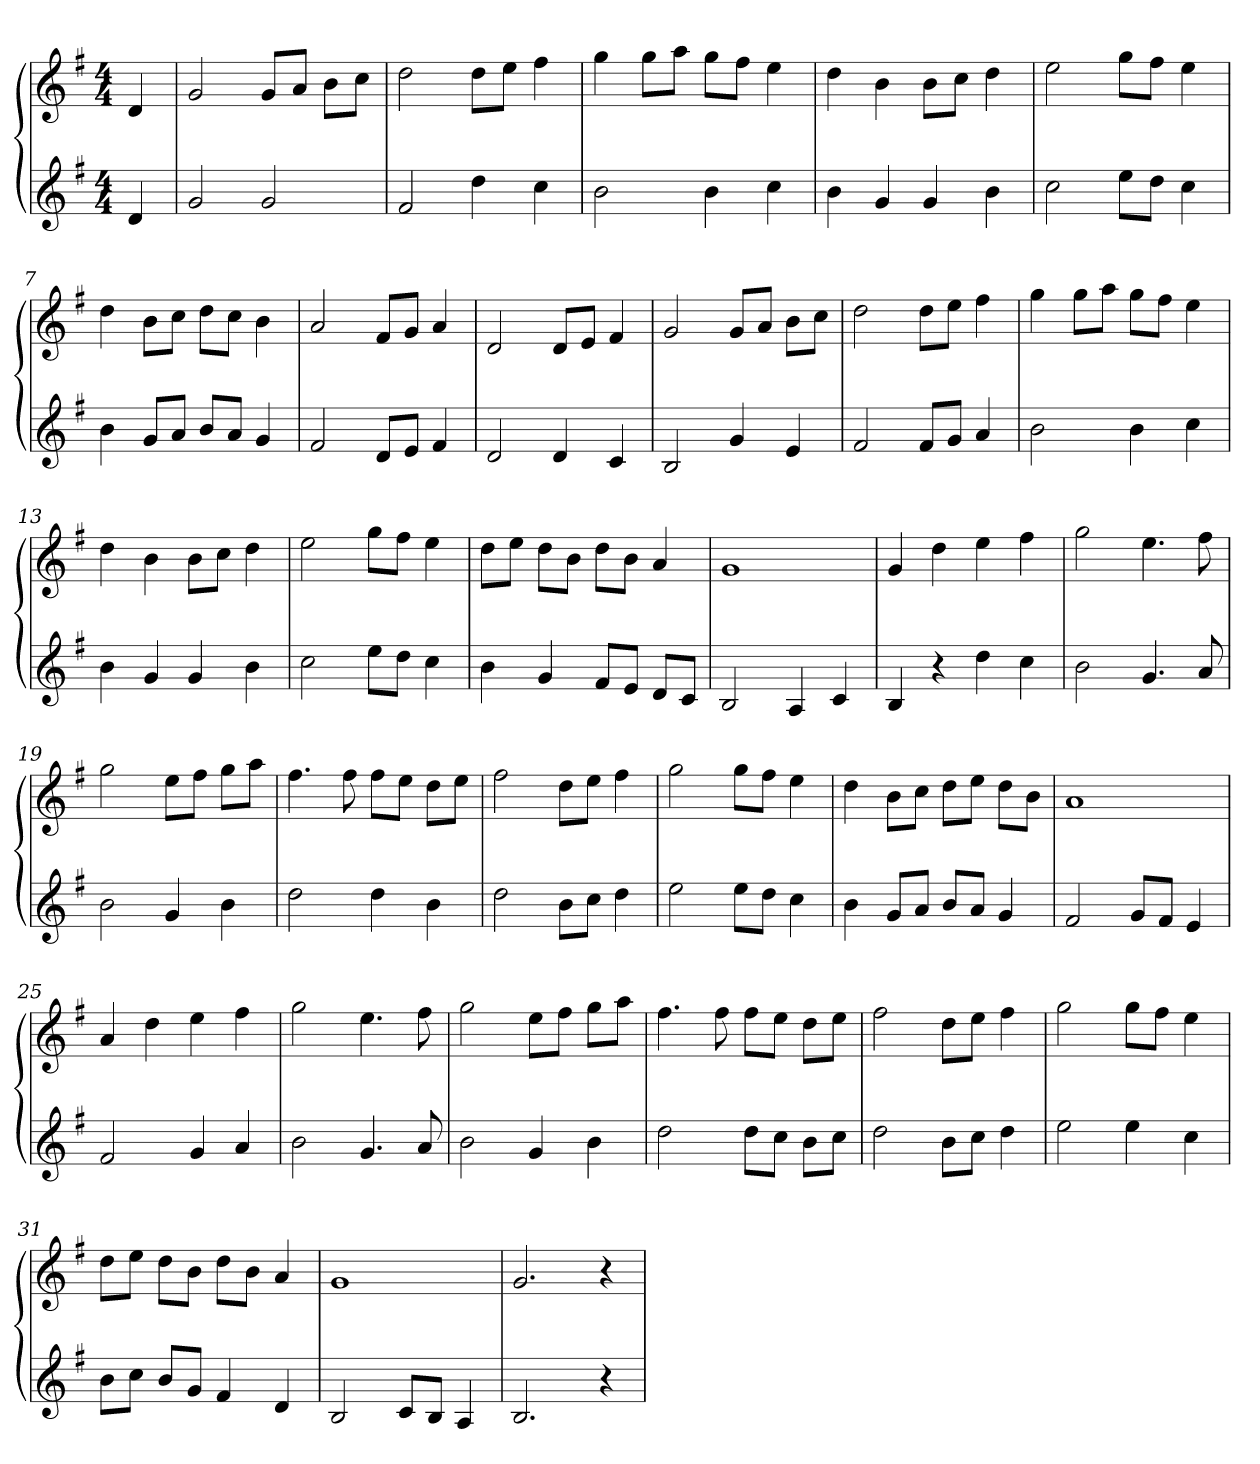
**kern	**kern
*part2	*part1
*staff2	*staff1
*clefG2	*clefG2
*k[f#]	*k[f#]
*G:	*G:
*M4/4	*M4/4
=1	=1
4d/	4d/
=2	=2
2g/	2g/
2g/	8g/L
.	8a/J
.	8b\L
.	8cc\J
=3	=3
2f#/	2dd\
4dd\	8dd\L
.	8ee\J
4cc\	4ff#\
=4	=4
2b\	4gg\
.	8gg\L
.	8aa\J
4b\	8gg\L
.	8ff#\J
4cc\	4ee\
=5	=5
4b\	4dd\
4g/	4b\
4g/	8b\L
.	8cc\J
4b\	4dd\
=6	=6
2cc\	2ee\
8ee\L	8gg\L
8dd\J	8ff#\J
4cc\	4ee\
=7	=7
4b\	4dd\
8g/L	8b\L
8a/J	8cc\J
8b/L	8dd\L
8a/J	8cc\J
4g/	4b\
=8	=8
2f#/	2a/
8d/L	8f#/L
8e/J	8g/J
4f#/	4a/
!!LO:LB:g=z
=9	=9
2d/	2d/
4d/	8d/L
.	8e/J
4c/	4f#/
=10	=10
2B/	2g/
4g/	8g/L
.	8a/J
4e/	8b\L
.	8cc\J
=11	=11
2f#/	2dd\
8f#/L	8dd\L
8g/J	8ee\J
4a/	4ff#\
=12	=12
2b\	4gg\
.	8gg\L
.	8aa\J
4b\	8gg\L
.	8ff#\J
4cc\	4ee\
=13	=13
4b\	4dd\
4g/	4b\
4g/	8b\L
.	8cc\J
4b\	4dd\
=14	=14
2cc\	2ee\
8ee\L	8gg\L
8dd\J	8ff#\J
4cc\	4ee\
=15	=15
4b\	8dd\L
.	8ee\J
4g/	8dd\L
.	8b\J
8f#/L	8dd\L
8e/J	8b\J
8d/L	4a/
8c/J	.
!!LO:LB:g=z
=16	=16
2B/	1g
4A/	.
4c/	.
=17	=17
4B/	4g/
4r	4dd\
4dd\	4ee\
4cc\	4ff#\
=18	=18
2b\	2gg\
4.g/	4.ee\
8a/	8ff#\
=19	=19
2b\	2gg\
4g/	8ee\L
.	8ff#\J
4b\	8gg\L
.	8aa\J
=20	=20
2dd\	4.ff#\
.	8ff#\
4dd\	8ff#\L
.	8ee\J
4b\	8dd\L
.	8ee\J
=21	=21
2dd\	2ff#\
8b\L	8dd\L
8cc\J	8ee\J
4dd\	4ff#\
=22	=22
2ee\	2gg\
8ee\L	8gg\L
8dd\J	8ff#\J
4cc\	4ee\
=23	=23
4b\	4dd\
8g/L	8b\L
8a/J	8cc\J
8b/L	8dd\L
8a/J	8ee\J
4g/	8dd\L
.	8b\J
!!LO:LB:g=z
=24	=24
2f#/	1a
8g/L	.
8f#/J	.
4e/	.
=25	=25
2f#/	4a/
.	4dd\
4g/	4ee\
4a/	4ff#\
=26	=26
2b\	2gg\
4.g/	4.ee\
8a/	8ff#\
=27	=27
2b\	2gg\
4g/	8ee\L
.	8ff#\J
4b\	8gg\L
.	8aa\J
=28	=28
2dd\	4.ff#\
.	8ff#\
8dd\L	8ff#\L
8cc\J	8ee\J
8b\L	8dd\L
8cc\J	8ee\J
=29	=29
2dd\	2ff#\
8b\L	8dd\L
8cc\J	8ee\J
4dd\	4ff#\
=30	=30
2ee\	2gg\
4ee\	8gg\L
.	8ff#\J
4cc\	4ee\
=31	=31
8b\L	8dd\L
8cc\J	8ee\J
8b/L	8dd\L
8g/J	8b\J
4f#/	8dd\L
.	8b\J
4d/	4a/
!!LO:LB:g=z
=32	=32
2B/	1g
8c/L	.
8B/J	.
4A/	.
=33	=33
2.B/	2.g/
4r	4r
=	=
*-	*-
